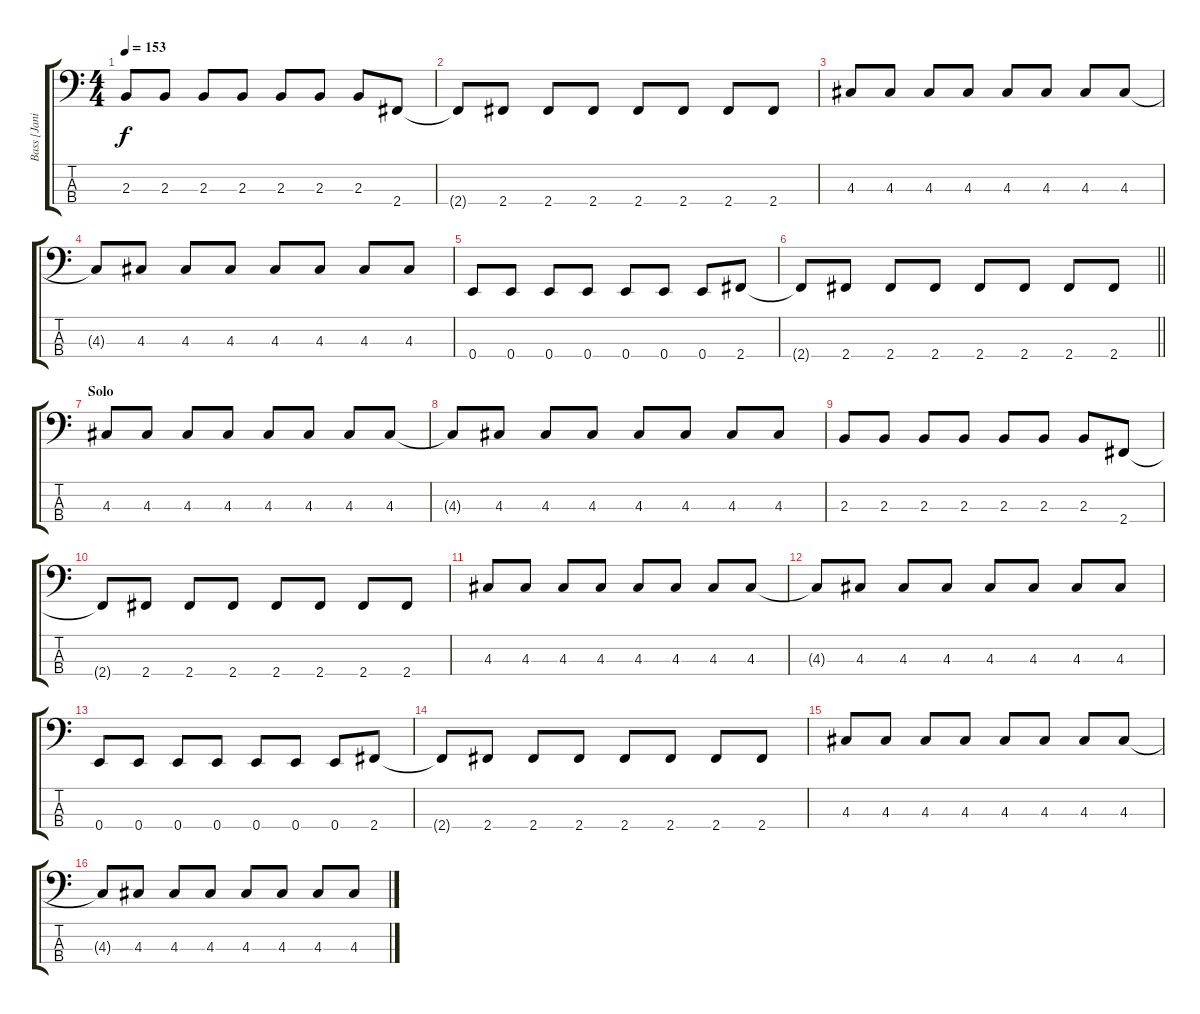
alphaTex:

\track ("Bass [Jani]" "Bass [Jani") {instrument electricbasspick}
\staff {score tabs}
\tuning (G2 D2 A1 E1) {hide}
\ts (4 4)
\tempo 153
\clef f4
\ks c
2.3.8{dy f} 2.3.8 2.3.8 2.3.8 2.3.8 2.3.8 2.3.8 2.4.8 |
2.4{t}.8 2.4.8 2.4.8 2.4.8 2.4.8 2.4.8 2.4.8 2.4.8 |
4.3.8 4.3.8 4.3.8 4.3.8 4.3.8 4.3.8 4.3.8 4.3.8 |
4.3{t}.8 4.3.8 4.3.8 4.3.8 4.3.8 4.3.8 4.3.8 4.3.8 |
0.4.8 0.4.8 0.4.8 0.4.8 0.4.8 0.4.8 0.4.8 2.4.8 |
\barLineRight lightlight
2.4{t}.8 2.4.8 2.4.8 2.4.8 2.4.8 2.4.8 2.4.8 2.4.8 |
\section ("" "Solo")
4.3.8 4.3.8 4.3.8 4.3.8 4.3.8 4.3.8 4.3.8 4.3.8 |
4.3{t}.8 4.3.8 4.3.8 4.3.8 4.3.8 4.3.8 4.3.8 4.3.8 |
2.3.8 2.3.8 2.3.8 2.3.8 2.3.8 2.3.8 2.3.8 2.4.8 |
2.4{t}.8 2.4.8 2.4.8 2.4.8 2.4.8 2.4.8 2.4.8 2.4.8 |
4.3.8 4.3.8 4.3.8 4.3.8 4.3.8 4.3.8 4.3.8 4.3.8 |
4.3{t}.8 4.3.8 4.3.8 4.3.8 4.3.8 4.3.8 4.3.8 4.3.8 |
0.4.8 0.4.8 0.4.8 0.4.8 0.4.8 0.4.8 0.4.8 2.4.8 |
2.4{t}.8 2.4.8 2.4.8 2.4.8 2.4.8 2.4.8 2.4.8 2.4.8 |
4.3.8 4.3.8 4.3.8 4.3.8 4.3.8 4.3.8 4.3.8 4.3.8 |
4.3{t}.8 4.3.8 4.3.8 4.3.8 4.3.8 4.3.8 4.3.8 4.3.8
